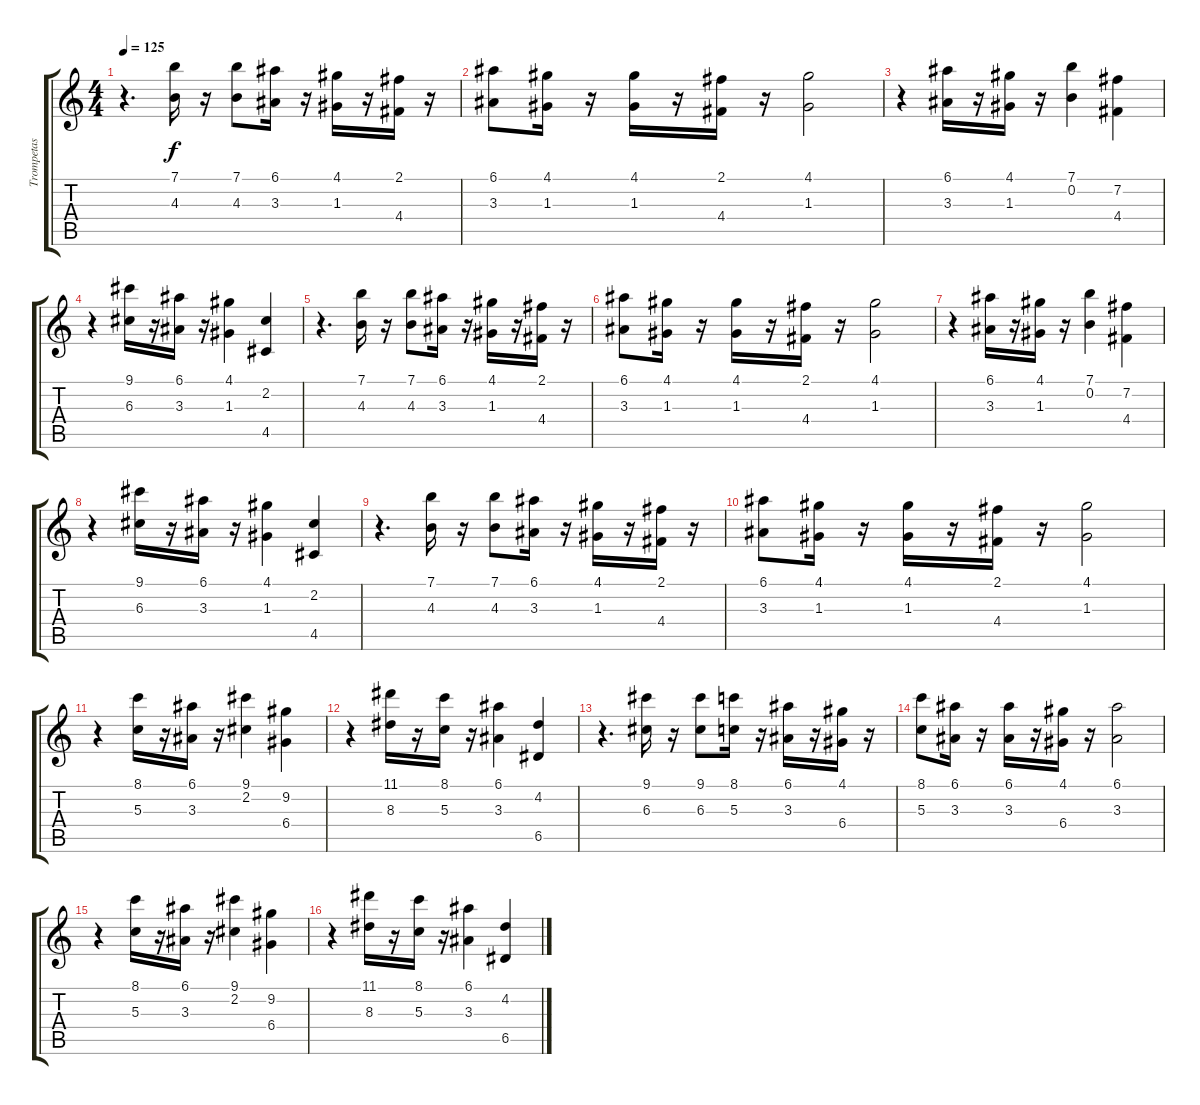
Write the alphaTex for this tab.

\track ("Trompetas triunfales" "Trompetas ") {instrument brasssection}
\staff {score tabs}
\tuning (E5 B4 G4 D4 A3 E3) {hide}
\ts (4 4)
\tempo 125
\clef g2
\ks c
r.4{d dy f} (7.1 4.3).16 r.16 (7.1 4.3).8 (6.1 3.3).16 r.16 (4.1 1.3).16 r.16 (2.1 4.4).16 r.16 |
(6.1 3.3).8 (4.1 1.3).16 r.16 (4.1 1.3).16 r.16 (2.1 4.4).16 r.16 (4.1 1.3).2 |
r.4 (6.1 3.3).16 r.16 (4.1 1.3).16 r.16 (7.1 0.2).4 (7.2 4.4).4 |
r.4 (9.1 6.3).16 r.16 (6.1 3.3).16 r.16 (4.1 1.3).4 (2.2 4.5).4 |
r.4{d} (7.1 4.3).16 r.16 (7.1 4.3).8 (6.1 3.3).16 r.16 (4.1 1.3).16 r.16 (2.1 4.4).16 r.16 |
(6.1 3.3).8 (4.1 1.3).16 r.16 (4.1 1.3).16 r.16 (2.1 4.4).16 r.16 (4.1 1.3).2 |
r.4 (6.1 3.3).16 r.16 (4.1 1.3).16 r.16 (7.1 0.2).4 (7.2 4.4).4 |
r.4 (9.1 6.3).16 r.16 (6.1 3.3).16 r.16 (4.1 1.3).4 (2.2 4.5).4 |
r.4{d} (7.1 4.3).16 r.16 (7.1 4.3).8 (6.1 3.3).16 r.16 (4.1 1.3).16 r.16 (2.1 4.4).16 r.16 |
(6.1 3.3).8 (4.1 1.3).16 r.16 (4.1 1.3).16 r.16 (2.1 4.4).16 r.16 (4.1 1.3).2 |
r.4 (8.1 5.3).16 r.16 (6.1 3.3).16 r.16 (9.1 2.2).4 (9.2 6.4).4 |
r.4 (11.1 8.3).16 r.16 (8.1 5.3).16 r.16 (6.1 3.3).4 (4.2 6.5).4 |
r.4{d} (9.1 6.3).16 r.16 (9.1 6.3).8 (8.1 5.3).16 r.16 (6.1 3.3).16 r.16 (4.1 6.4).16 r.16 |
(8.1 5.3).8 (6.1 3.3).16 r.16 (6.1 3.3).16 r.16 (4.1 6.4).16 r.16 (6.1 3.3).2 |
r.4 (8.1 5.3).16 r.16 (6.1 3.3).16 r.16 (9.1 2.2).4 (9.2 6.4).4 |
r.4 (11.1 8.3).16 r.16 (8.1 5.3).16 r.16 (6.1 3.3).4 (4.2 6.5).4
